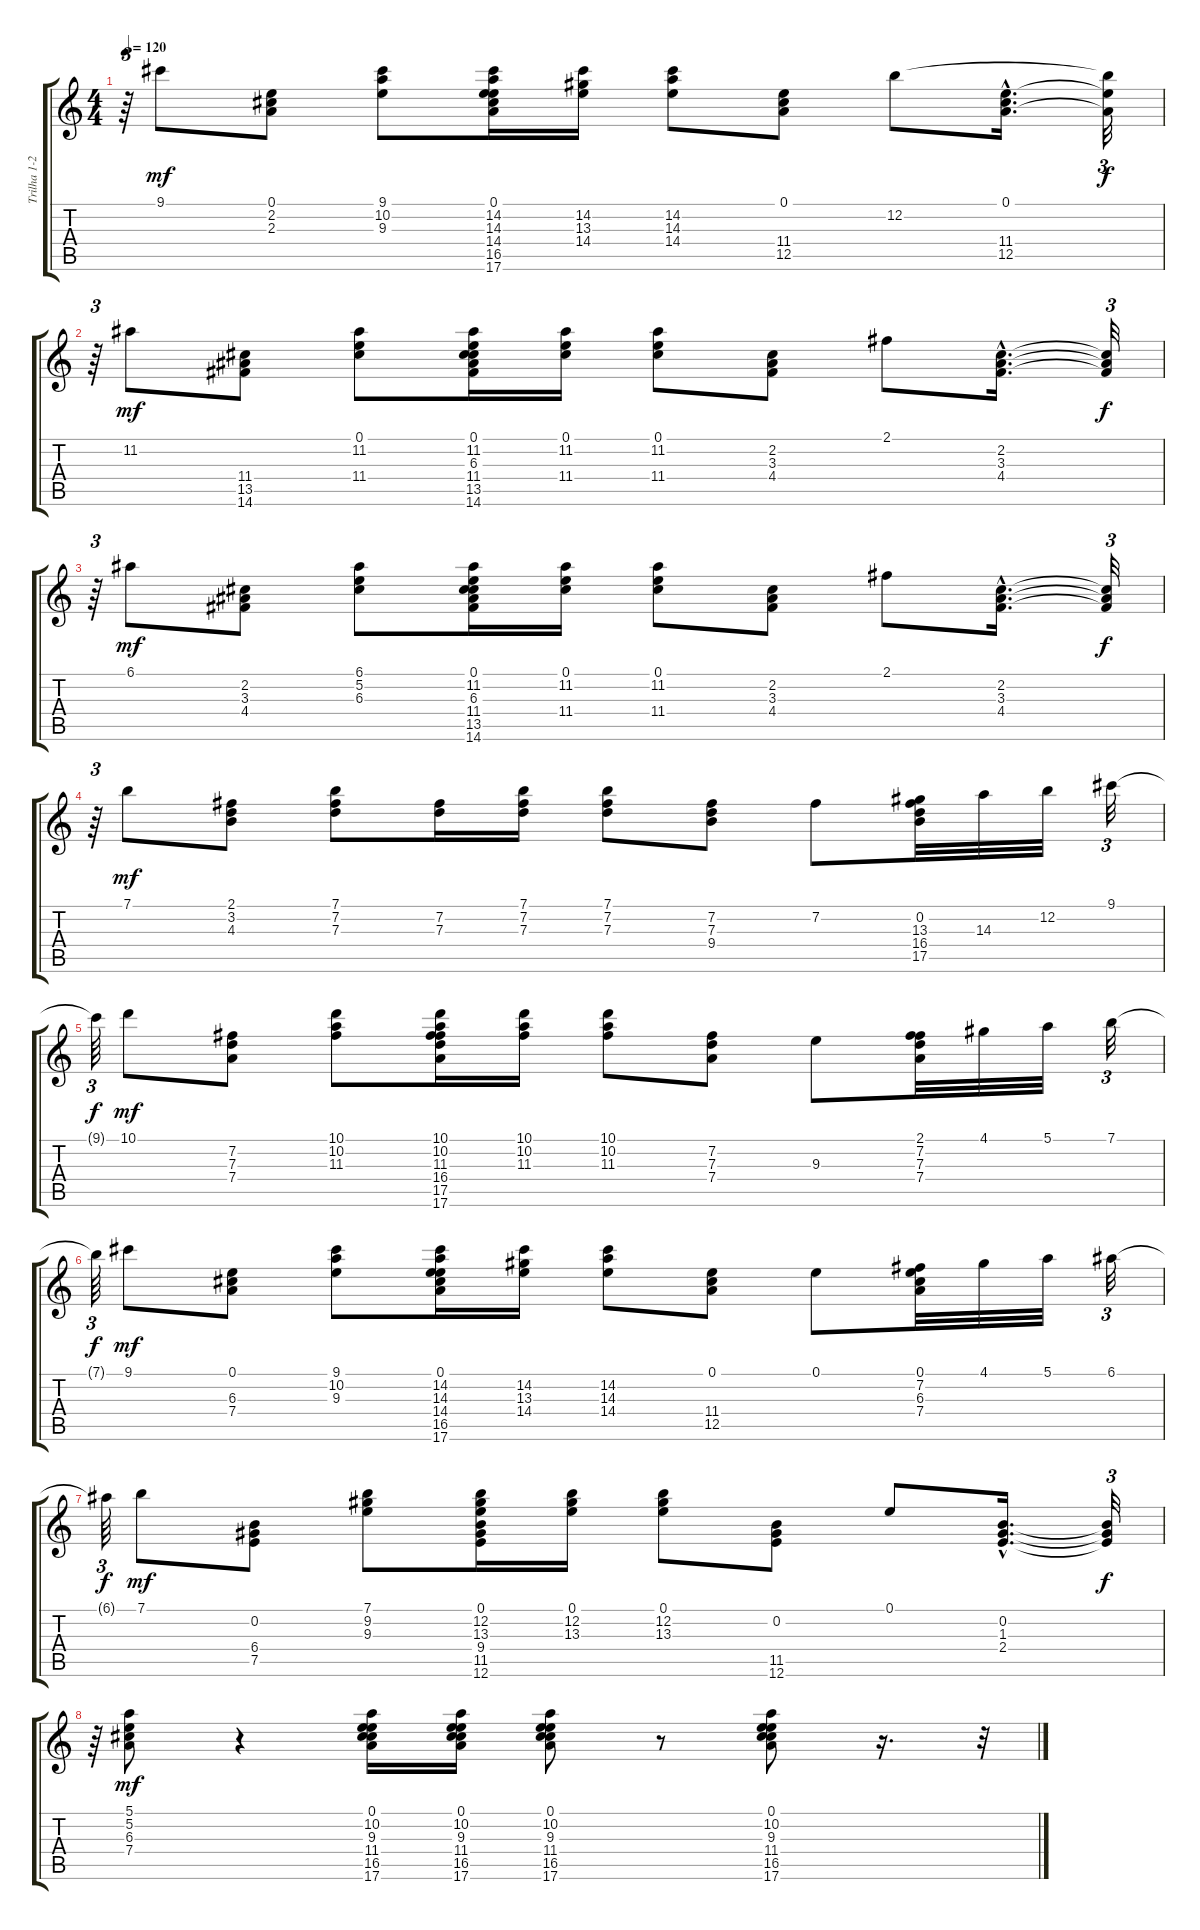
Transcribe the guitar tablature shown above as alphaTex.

\track ("Trilha 1-2" "Trilha 1-2") {instrument acousticguitarnylon}
\staff {score tabs}
\tuning (E4 B3 G3 D3 A2 E2) {hide}
\ts (4 4)
\tempo 120
\clef g2
\ks c
r.64{tu (3 2) dy f} 9.1.8{dy mf} (0.1 2.2 2.3).8 (9.1 10.2 9.3).8 (0.1 14.2 14.3 14.4 16.5 17.6).16 (14.2 13.3 14.4).16 (14.2 14.3 14.4).8 (0.1 11.4 12.5).8 12.2.8 (0.1{hac} 11.4{hac} 12.5{hac}).16{d} (0.1{t} 12.2{t} 12.5{t}).32{tu (3 2) dy f} |
r.64{tu (3 2)} 11.2.8{dy mf} (11.4 13.5 14.6).8 (0.1 11.2 11.4).8 (0.1 11.2 6.3 11.4 13.5 14.6).16 (0.1 11.2 11.4).16 (0.1 11.2 11.4).8 (2.2 3.3 4.4).8 2.1.8 (2.2{hac} 3.3{hac} 4.4{hac}).16{d} (2.2{t} 3.3{t} 4.4{t}).32{tu (3 2) dy f} |
r.64{tu (3 2)} 6.1.8{dy mf} (2.2 3.3 4.4).8 (6.1 5.2 6.3).8 (0.1 11.2 6.3 11.4 13.5 14.6).16 (0.1 11.2 11.4).16 (0.1 11.2 11.4).8 (2.2 3.3 4.4).8 2.1.8 (2.2{hac} 3.3{hac} 4.4{hac}).16{d} (2.2{t} 3.3{t} 4.4{t}).32{tu (3 2) dy f} |
r.64{tu (3 2)} 7.1.8{dy mf} (2.1 3.2 4.3).8 (7.1 7.2 7.3).8 (7.2 7.3).16 (7.1 7.2 7.3).16 (7.1 7.2 7.3).8 (7.2 7.3 9.4).8 7.2.8 (0.2 13.3 16.4 17.5).32 14.3.32 12.2.32 9.1.32{tu (3 2)} |
9.1{t}.64{tu (3 2) dy f} 10.1.8{dy mf} (7.2 7.3 7.4).8 (10.1 10.2 11.3).8 (10.1 10.2 11.3 16.4 17.5 17.6).16 (10.1 10.2 11.3).16 (10.1 10.2 11.3).8 (7.2 7.3 7.4).8 9.3.8 (2.1 7.2 7.3 7.4).32 4.1.32 5.1.32 7.1.32{tu (3 2)} |
7.1{t}.64{tu (3 2) dy f} 9.1.8{dy mf} (0.1 6.3 7.4).8 (9.1 10.2 9.3).8 (0.1 14.2 14.3 14.4 16.5 17.6).16 (14.2 13.3 14.4).16 (14.2 14.3 14.4).8 (0.1 11.4 12.5).8 0.1.8 (0.1 7.2 6.3 7.4).32 4.1.32 5.1.32 6.1.32{tu (3 2)} |
6.1{t}.64{tu (3 2) dy f} 7.1.8{dy mf} (0.2 6.4 7.5).8 (7.1 9.2 9.3).8 (0.1 12.2 13.3 9.4 11.5 12.6).16 (0.1 12.2 13.3).16 (0.1 12.2 13.3).8 (0.2 11.5 12.6).8 0.1.8 (0.2{hac} 1.3{hac} 2.4{hac}).16{d} (0.2{t} 1.3{t} 2.4{t}).32{tu (3 2) dy f} |
r.64{tu (3 2)} (5.1 5.2 6.3 7.4).8{dy mf} r.4 (0.1 10.2 9.3 11.4 16.5 17.6).16 (0.1 10.2 9.3 11.4 16.5 17.6).16 (0.1 10.2 9.3 11.4 16.5 17.6).8 r.8 (0.1 10.2 9.3 11.4 16.5 17.6).8 r.16{d} r.32{tu (3 2)}
